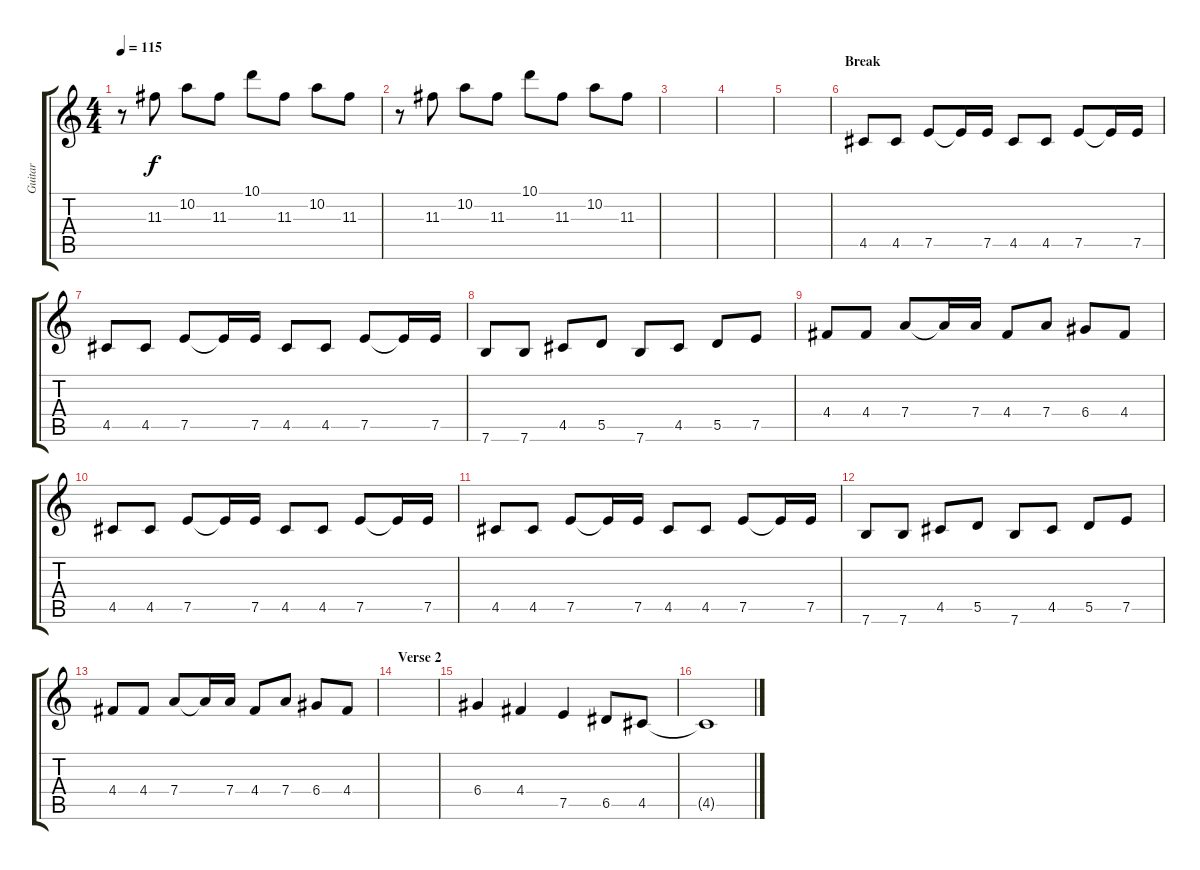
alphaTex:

\track ("Guitar" "Guitar") {instrument overdrivenguitar}
\staff {score tabs}
\tuning (E4 B3 G3 D3 A2 E2) {hide}
\ts (4 4)
\tempo 115
\clef g2
\ks c
r.8{dy f volume 7} 11.3.8 10.2.8 11.3.8 10.1.8 11.3.8 10.2.8 11.3.8 |
r.8{volume 7} 11.3.8 10.2.8 11.3.8 10.1.8 11.3.8 10.2.8 11.3.8 |
|
|
|
\section ("" "Break")
4.5.8 4.5.8 7.5.8 7.5{t}.16 7.5.16 4.5.8 4.5.8 7.5.8 7.5{t}.16 7.5.16 |
4.5.8 4.5.8 7.5.8 7.5{t}.16 7.5.16 4.5.8 4.5.8 7.5.8 7.5{t}.16 7.5.16 |
7.6.8 7.6.8 4.5.8 5.5.8 7.6.8 4.5.8 5.5.8 7.5.8 |
4.4.8 4.4.8 7.4.8 7.4{t}.16 7.4.16 4.4.8 7.4.8 6.4.8 4.4.8 |
4.5.8 4.5.8 7.5.8 7.5{t}.16 7.5.16 4.5.8 4.5.8 7.5.8 7.5{t}.16 7.5.16 |
4.5.8 4.5.8 7.5.8 7.5{t}.16 7.5.16 4.5.8 4.5.8 7.5.8 7.5{t}.16 7.5.16 |
7.6.8 7.6.8 4.5.8 5.5.8 7.6.8 4.5.8 5.5.8 7.5.8 |
4.4.8 4.4.8 7.4.8 7.4{t}.16 7.4.16 4.4.8 7.4.8 6.4.8 4.4.8 |
\section ("" "Verse 2")
|
6.4.4 4.4.4 7.5.4 6.5.8 4.5.8 |
4.5{t}.1
